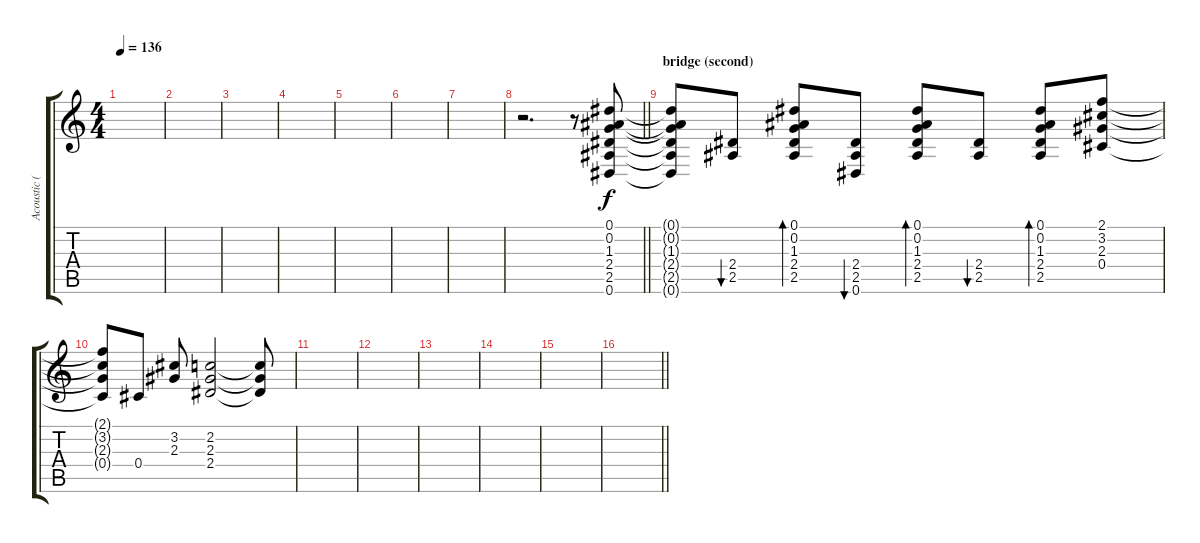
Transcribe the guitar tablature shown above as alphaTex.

\track ("Acoustic (some parts + at solo)" "Acoustic (") {instrument acousticguitarsteel}
\staff {score tabs}
\tuning (Eb4 Bb3 Gb3 Db3 Ab2 Eb2) {hide}
\ts (4 4)
\tempo 136
\clef g2
\ks c
|
|
|
|
|
|
|
\barLineRight lightlight
r.2{d} r.8 (0.1 0.2 1.3 2.4 2.5 0.6).8{volume 8} |
\section ("" "bridge (second)")
(0.1{t} 0.2{t} 1.3{t} 2.4{t} 2.5{t} 0.6{t}).8 (2.4 2.5).8{bu 120} (0.1 0.2 1.3 2.4 2.5).8{bd 60} (2.4 2.5 0.6).8{bu 120} (0.1 0.2 1.3 2.4 2.5).8{bd 60} (2.4 2.5).8{bu 120} (0.1 0.2 1.3 2.4 2.5).8{bd 60} (2.1 3.2 2.3 0.4).8 |
(2.1{t} 3.2{t} 2.3{t} 0.4{t}).8 0.4.8 (3.2 2.3).8 (2.2 2.3 2.4).2 (2.2{t} 2.3{t} 2.4{t}).8 |
|
|
|
|
|
\barLineRight lightlight
